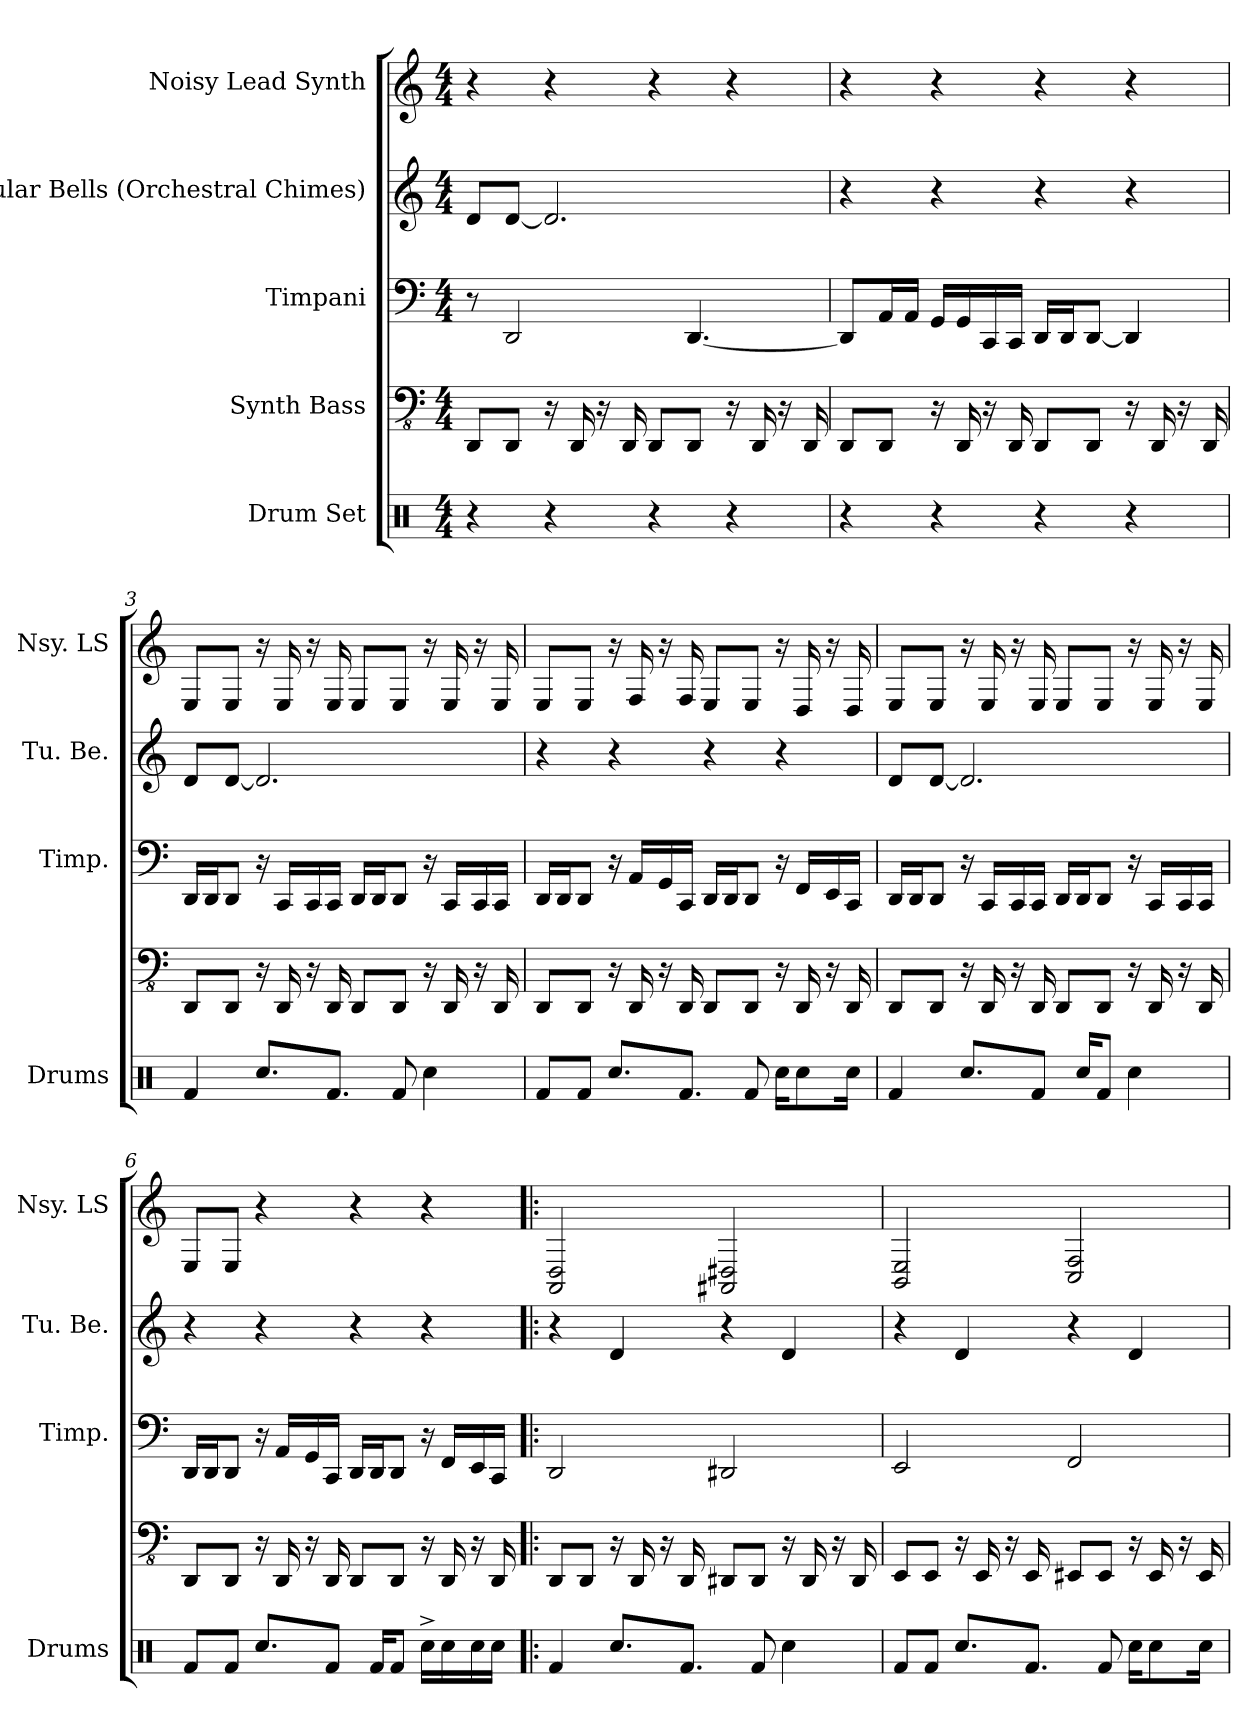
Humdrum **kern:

**kern	**kern	**kern	**kern	**kern
*part5	*part4	*part3	*part2	*part1
*staff5	*staff4	*staff3	*staff2	*staff1
*I"Drum Set	*I"Synth Bass	*I"Timpani	*I"Tubular Bells (Orchestral Chimes)	*I"Noisy Lead Synth
*I'Drums	*	*I'Timp.	*I'Tu. Be.	*I'Nsy. LS
*stria5	*stria5	*stria5	*stria5	*stria5
*clefX	*clefFv4	*clefF4	*clefG2	*clefG2
*k[]	*k[]	*k[]	*k[]	*k[]
*M4/4	*M4/4	*M4/4	*M4/4	*M4/4
*MM120	*MM120	*MM120	*MM120	*MM120
=1	=1	=1	=1	=1
4r	8DDDL	8r	8dL	4r
.	8DDDJ	2DD	[8dJ	.
4r	16r	.	2.d]	4r
.	16DDD	.	.	.
.	16r	.	.	.
.	16DDD	.	.	.
4r	8DDDL	.	.	4r
.	8DDDJ	[4.DD	.	.
4r	16r	.	.	4r
.	16DDD	.	.	.
.	16r	.	.	.
.	16DDD	.	.	.
=2	=2	=2	=2	=2
4r	8DDDL	8DDL]	4r	4r
.	8DDDJ	16AAL	.	.
.	.	16AAJJ	.	.
4r	16r	16GGLL	4r	4r
.	16DDD	16GG	.	.
.	16r	16CC	.	.
.	16DDD	16CCJJ	.	.
4r	8DDDL	16DDLL	4r	4r
.	.	16DDJ	.	.
.	8DDDJ	[8DDJ	.	.
4r	16r	4DD]	4r	4r
.	16DDD	.	.	.
.	16r	.	.	.
.	16DDD	.	.	.
=3	=3	=3	=3	=3
4Rf	8DDDL	16DDLL	8dL	8EL
.	.	16DDJ	.	.
.	8DDDJ	8DDJ	[8dJ	8EJ
8.RccL	16r	16r	2.d]	16r
.	16DDD	16CCLL	.	16E
.	16r	16CC	.	16r
8.RfJ	16DDD	16CCJJ	.	16E
.	8DDDL	16DDLL	.	8EL
.	.	16DDJ	.	.
8Rf	8DDDJ	8DDJ	.	8EJ
4Rcc	16r	16r	.	16r
.	16DDD	16CCLL	.	16E
.	16r	16CC	.	16r
.	16DDD	16CCJJ	.	16E
=4	=4	=4	=4	=4
8RfL	8DDDL	16DDLL	4r	8EL
.	.	16DDJ	.	.
8RfJ	8DDDJ	8DDJ	.	8EJ
8.RccL	16r	16r	4r	16r
.	16DDD	16AALL	.	16F
.	16r	16GG	.	16r
8.RfJ	16DDD	16CCJJ	.	16F
.	8DDDL	16DDLL	4r	8EL
.	.	16DDJ	.	.
8Rf	8DDDJ	8DDJ	.	8EJ
16RccKL	16r	16r	4r	16r
8Rcc	16DDD	16FFLL	.	16D
.	16r	16EE	.	16r
16RccJk	16DDD	16CCJJ	.	16D
=5	=5	=5	=5	=5
4Rf	8DDDL	16DDLL	8dL	8EL
.	.	16DDJ	.	.
.	8DDDJ	8DDJ	[8dJ	8EJ
8.RccL	16r	16r	2.d]	16r
.	16DDD	16CCLL	.	16E
.	16r	16CC	.	16r
8RfJ	16DDD	16CCJJ	.	16E
.	8DDDL	16DDLL	.	8EL
16RccKL	.	16DDJ	.	.
8RfJ	8DDDJ	8DDJ	.	8EJ
4Rcc	16r	16r	.	16r
.	16DDD	16CCLL	.	16E
.	16r	16CC	.	16r
.	16DDD	16CCJJ	.	16E
=6	=6	=6	=6	=6
8RfL	8DDDL	16DDLL	4r	8EL
.	.	16DDJ	.	.
8RfJ	8DDDJ	8DDJ	.	8EJ
8.RccL	16r	16r	4r	4r
.	16DDD	16AALL	.	.
.	16r	16GG	.	.
8RfJ	16DDD	16CCJJ	.	.
.	8DDDL	16DDLL	4r	4r
16RfKL	.	16DDJ	.	.
8RfJ	8DDDJ	8DDJ	.	.
16Rcc^LL	16r	16r	4r	4r
16Rcc	16DDD	16FFLL	.	.
16Rcc	16r	16EE	.	.
16RccJJ	16DDD	16CCJJ	.	.
=7!|:	=7!|:	=7!|:	=7!|:	=7!|:
4Rf	8DDDL	2DD	4r	2D 2AA
.	8DDDJ	.	.	.
8.RccL	16r	.	4d	.
.	16DDD	.	.	.
.	16r	.	.	.
8.RfJ	16DDD	.	.	.
.	8DDD#XL	2DD#X	4r	2AA#X 2D#X
8Rf	8DDD#J	.	.	.
4Rcc	16r	.	4d	.
.	16DDD#	.	.	.
.	16r	.	.	.
.	16DDD#	.	.	.
=8	=8	=8	=8	=8
8RfL	8EEEL	2EE	4r	2BB 2E
8RfJ	8EEEJ	.	.	.
8.RccL	16r	.	4d	.
.	16EEE	.	.	.
.	16r	.	.	.
8.RfJ	16EEE	.	.	.
.	8EEE#XL	2FF	4r	2C 2F
8Rf	8EEE#J	.	.	.
16RccKL	16r	.	4d	.
8Rcc	16EEE#	.	.	.
.	16r	.	.	.
16RccJk	16EEE#	.	.	.
=	=	=	=	=
*-	*-	*-	*-	*-
